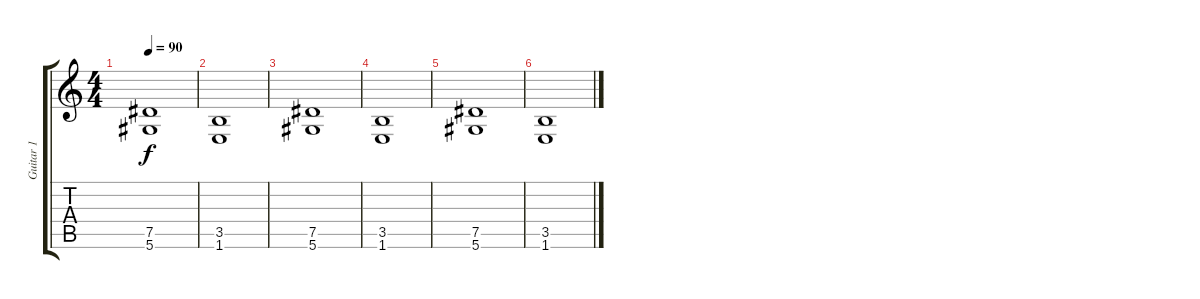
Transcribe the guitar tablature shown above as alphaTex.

\track ("Guitar 1" "Guitar 1") {instrument distortionguitar}
\staff {score tabs}
\tuning (Eb4 Bb3 Gb3 Db3 Ab2 Eb2) {hide}
\ts (4 4)
\tempo 90
\clef g2
\ks c
(7.5 5.6).1{dy f} |
(3.5 1.6).1 |
(7.5 5.6).1{volume 0} |
(3.5 1.6).1 |
(7.5 5.6).1 |
(3.5 1.6).1
